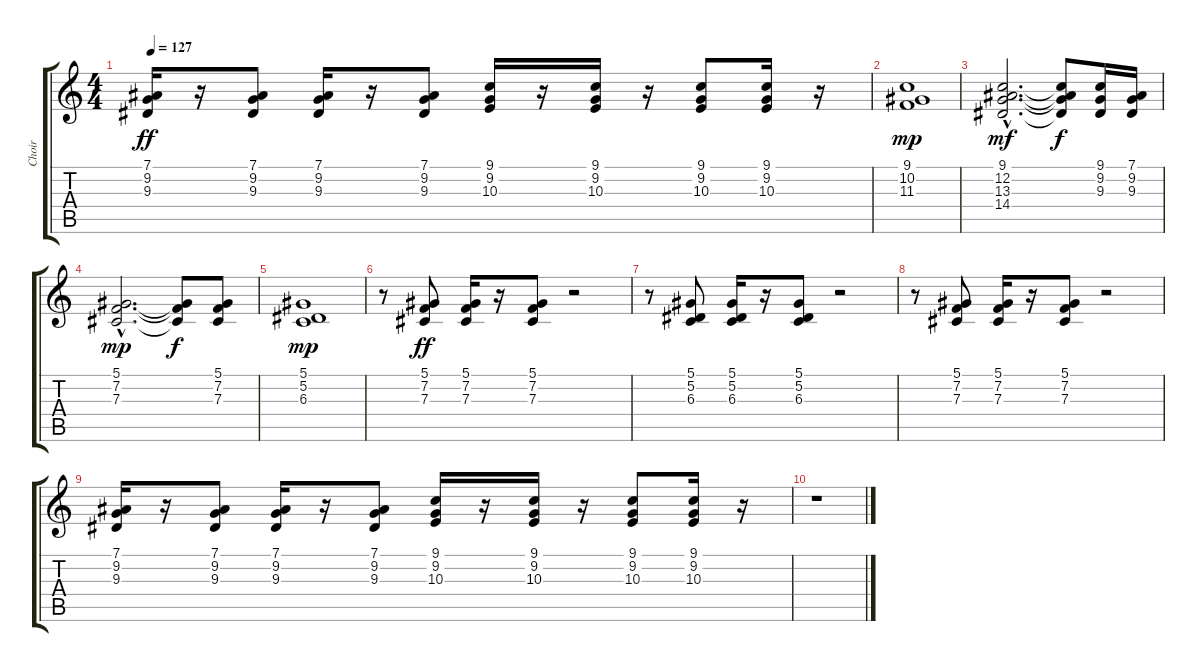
\track ("Choir" "Choir") {instrument acousticgrandpiano}
\staff {score tabs}
\tuning (Eb4 Bb3 Gb3 Db3 Ab2 Eb2) {hide}
\ts (4 4)
\tempo 127
\clef g2
\ks c
(7.1 9.2 9.3).16{dy ff volume 13} r.16 (7.1 9.2 9.3).8 (7.1 9.2 9.3).16{volume 13} r.16 (7.1 9.2 9.3).8 (9.1 9.2 10.3).16{volume 12} r.16 (9.1 9.2 10.3).16{volume 12} r.16 (9.1 9.2 10.3).8 (9.1 9.2 10.3).16{volume 12} r.16 |
(9.1 10.2 11.3).1{dy mp volume 12} |
(9.1{hac} 12.2{hac} 13.3{hac} 14.4{hac}).2{d dy mf} (9.1{t} 12.2{t} 13.3{t} 14.4{t}).8{dy f} (9.1 9.2 9.3).16 (7.1 9.2 9.3).16 |
(5.1{hac} 7.2{hac} 7.3{hac}).2{d dy mp volume 8} (5.1{t} 7.2{t} 7.3{t}).8{dy f} (5.1 7.2 7.3).8{volume 7} |
(5.1 5.2 6.3).1{dy mp volume 7} |
r.8 (5.1 7.2 7.3).8{dy ff} (5.1 7.2 7.3).16{volume 5} r.16 (5.1 7.2 7.3).8 r.2 |
r.8 (5.1 5.2 6.3).8 (5.1 5.2 6.3).16{volume 3} r.16 (5.1 5.2 6.3).8 r.2 |
r.8 (5.1 7.2 7.3).8 (5.1 7.2 7.3).16{volume 2} r.16 (5.1 7.2 7.3).8 r.2 |
(7.1 9.2 9.3).16{volume 0} r.16 (7.1 9.2 9.3).8 (7.1 9.2 9.3).16 r.16 (7.1 9.2 9.3).8 (9.1 9.2 10.3).16 r.16 (9.1 9.2 10.3).16 r.16 (9.1 9.2 10.3).8 (9.1 9.2 10.3).16 r.16 |
r.1
